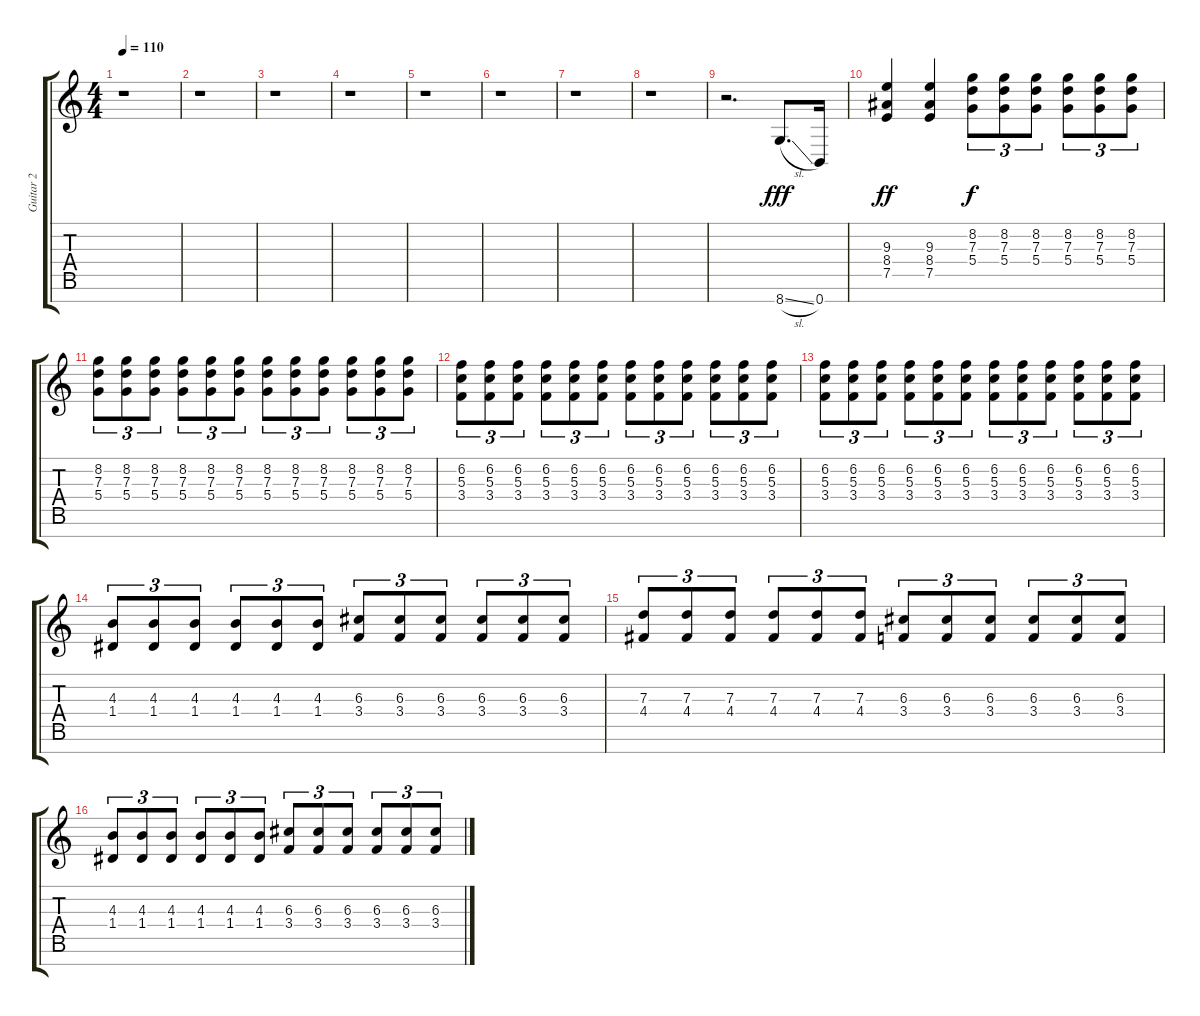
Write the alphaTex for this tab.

\track ("Guitar 2" "Guitar 2") {instrument distortionguitar}
\staff {score tabs}
\tuning (E4 B3 G3 D3 A2 E2 B1) {hide}
\ts (4 4)
\tempo 110
\clef g2
\ks c
r.1{dy fff instrument distortionguitar} |
r.1 |
r.1 |
r.1 |
r.1 |
r.1 |
r.1 |
r.1 |
r.2{d} 8.7{sl}.8{d} 0.7.16 |
(9.3 8.4 7.5).4{dy ff} (9.3 8.4 7.5).4 (8.2 7.3 5.4).8{tu (3 2) dy f} (8.2 7.3 5.4).8{tu (3 2)} (8.2 7.3 5.4).8{tu (3 2)} (8.2 7.3 5.4).8{tu (3 2)} (8.2 7.3 5.4).8{tu (3 2)} (8.2 7.3 5.4).8{tu (3 2)} |
(8.2 7.3 5.4).8{tu (3 2)} (8.2 7.3 5.4).8{tu (3 2)} (8.2 7.3 5.4).8{tu (3 2)} (8.2 7.3 5.4).8{tu (3 2)} (8.2 7.3 5.4).8{tu (3 2)} (8.2 7.3 5.4).8{tu (3 2)} (8.2 7.3 5.4).8{tu (3 2)} (8.2 7.3 5.4).8{tu (3 2)} (8.2 7.3 5.4).8{tu (3 2)} (8.2 7.3 5.4).8{tu (3 2)} (8.2 7.3 5.4).8{tu (3 2)} (8.2 7.3 5.4).8{tu (3 2)} |
(6.2 5.3 3.4).8{tu (3 2)} (6.2 5.3 3.4).8{tu (3 2)} (6.2 5.3 3.4).8{tu (3 2)} (6.2 5.3 3.4).8{tu (3 2)} (6.2 5.3 3.4).8{tu (3 2)} (6.2 5.3 3.4).8{tu (3 2)} (6.2 5.3 3.4).8{tu (3 2)} (6.2 5.3 3.4).8{tu (3 2)} (6.2 5.3 3.4).8{tu (3 2)} (6.2 5.3 3.4).8{tu (3 2)} (6.2 5.3 3.4).8{tu (3 2)} (6.2 5.3 3.4).8{tu (3 2)} |
(6.2 5.3 3.4).8{tu (3 2)} (6.2 5.3 3.4).8{tu (3 2)} (6.2 5.3 3.4).8{tu (3 2)} (6.2 5.3 3.4).8{tu (3 2)} (6.2 5.3 3.4).8{tu (3 2)} (6.2 5.3 3.4).8{tu (3 2)} (6.2 5.3 3.4).8{tu (3 2)} (6.2 5.3 3.4).8{tu (3 2)} (6.2 5.3 3.4).8{tu (3 2)} (6.2 5.3 3.4).8{tu (3 2)} (6.2 5.3 3.4).8{tu (3 2)} (6.2 5.3 3.4).8{tu (3 2)} |
(4.3 1.4).8{tu (3 2)} (4.3 1.4).8{tu (3 2)} (4.3 1.4).8{tu (3 2)} (4.3 1.4).8{tu (3 2)} (4.3 1.4).8{tu (3 2)} (4.3 1.4).8{tu (3 2)} (6.3 3.4).8{tu (3 2)} (6.3 3.4).8{tu (3 2)} (6.3 3.4).8{tu (3 2)} (6.3 3.4).8{tu (3 2)} (6.3 3.4).8{tu (3 2)} (6.3 3.4).8{tu (3 2)} |
(7.3 4.4).8{tu (3 2)} (7.3 4.4).8{tu (3 2)} (7.3 4.4).8{tu (3 2)} (7.3 4.4).8{tu (3 2)} (7.3 4.4).8{tu (3 2)} (7.3 4.4).8{tu (3 2)} (6.3 3.4).8{tu (3 2)} (6.3 3.4).8{tu (3 2)} (6.3 3.4).8{tu (3 2)} (6.3 3.4).8{tu (3 2)} (6.3 3.4).8{tu (3 2)} (6.3 3.4).8{tu (3 2)} |
(4.3 1.4).8{tu (3 2)} (4.3 1.4).8{tu (3 2)} (4.3 1.4).8{tu (3 2)} (4.3 1.4).8{tu (3 2)} (4.3 1.4).8{tu (3 2)} (4.3 1.4).8{tu (3 2)} (6.3 3.4).8{tu (3 2)} (6.3 3.4).8{tu (3 2)} (6.3 3.4).8{tu (3 2)} (6.3 3.4).8{tu (3 2)} (6.3 3.4).8{tu (3 2)} (6.3 3.4).8{tu (3 2)}
